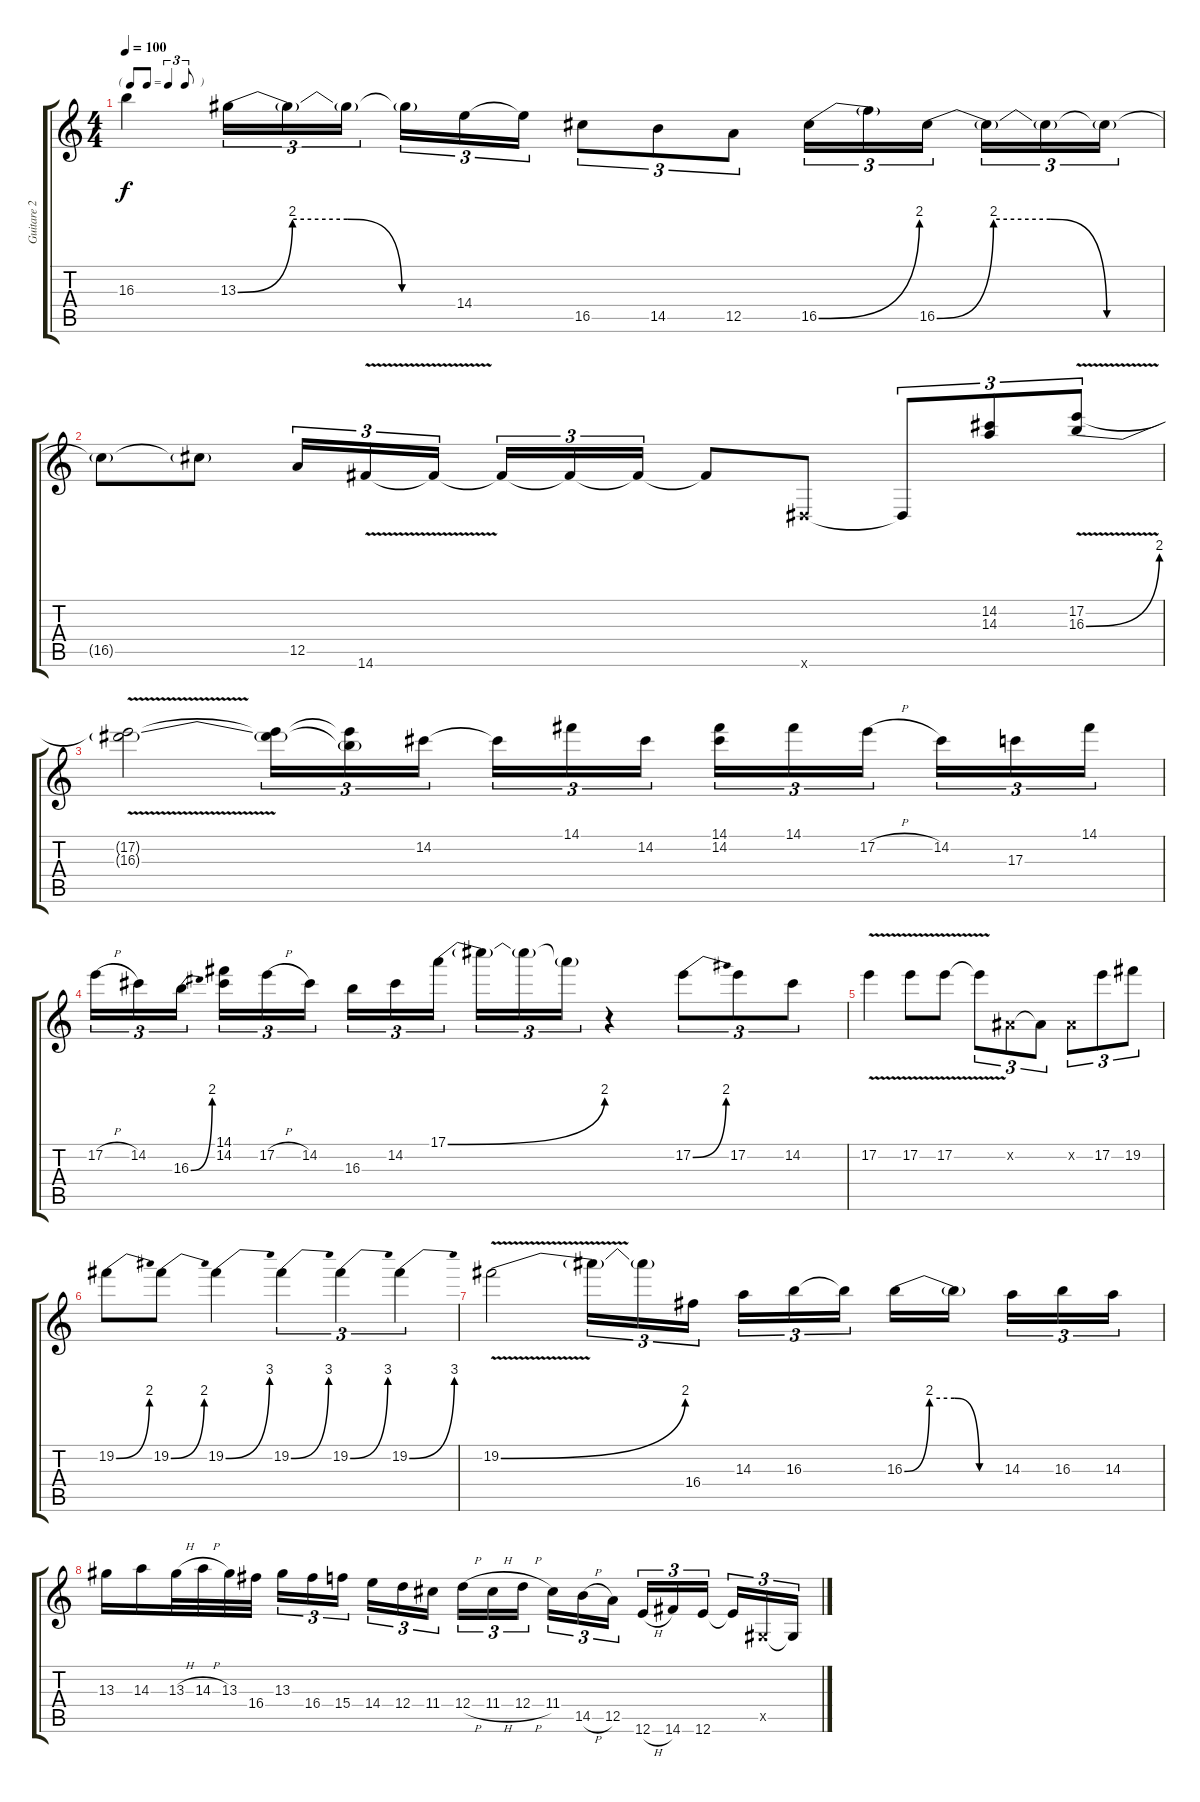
\track ("Guitare 2" "Guitare 2") {instrument overdrivenguitar}
\staff {score tabs}
\tuning (E4 B3 G3 D3 A2 E2) {hide}
\ts (4 4)
\tf triplet8th
\tempo 100
\clef g2
\ks c
16.3{t}.4{dy f} 13.3{be (custom 0 0 15 8 30 8 45 0 60 0)}.16{tu (3 2)} 13.3{t}.16{tu (3 2)} 13.3{t}.16{tu (3 2)} 13.3{t}.16{tu (3 2)} 14.4.16{tu (3 2)} 14.4{t}.16{tu (3 2)} 16.5.8{tu (3 2)} 14.5.8{tu (3 2)} 12.5.8{tu (3 2)} 16.5{be (bend 0 0 60 8)}.16{tu (3 2)} 16.5{t}.16{tu (3 2)} 16.5{be (custom 0 0 15 8 30 8 45 0 60 0)}.16{tu (3 2)} 16.5{t}.16{tu (3 2)} 16.5{t}.16{tu (3 2)} 16.5{t}.16{tu (3 2)} |
16.5{t}.8 16.5{t}.8 12.5.16{tu (3 2)} 14.6{v}.16{tu (3 2)} 14.6{t}.16{tu (3 2)} 14.6{t}.16{tu (3 2)} 14.6{t}.16{tu (3 2)} 14.6{t}.16{tu (3 2)} 14.6{t}.8 -1.6{x}.8 -1.6{t}.8{tu (3 2)} (14.2 14.3).8{tu (3 2)} (17.2{v} 16.3{be (bend 0 0 60 8) v}).8{tu (3 2)} |
(17.2{t} 16.3{t}).2 (17.2{t} 16.3{t}).16{tu (3 2)} (17.2{t} 16.3{t}).16{tu (3 2)} 14.2.16{tu (3 2)} 14.2{t}.16{tu (3 2)} 14.1.16{tu (3 2)} 14.2.16{tu (3 2)} (14.1 14.2).16{tu (3 2)} 14.1.16{tu (3 2)} 17.2{h}.16{tu (3 2)} 14.2.16{tu (3 2)} 17.3.16{tu (3 2)} 14.1.16{tu (3 2)} |
17.2{h}.16{tu (3 2)} 14.2.16{tu (3 2)} 16.3{be (bend 0 0 60 8)}.16{tu (3 2)} (14.1 14.2).16{tu (3 2)} 17.2{h}.16{tu (3 2)} 14.2.16{tu (3 2)} 16.3.16{tu (3 2)} 14.2.16{tu (3 2)} 17.1{be (bend 0 0 60 8)}.16{tu (3 2)} 17.1{t}.16{tu (3 2)} 17.1{t}.16{tu (3 2)} 17.1{t}.16{tu (3 2)} r.4 17.2{be (bend 0 0 60 8)}.8{tu (3 2)} 17.2.8{tu (3 2)} 14.2.8{tu (3 2)} |
17.2{v}.4 17.2{v}.8 17.2{v}.8 17.2{t}.8{tu (3 2)} -1.2{x}.8{tu (3 2)} -1.2{t}.8{tu (3 2)} -1.2{x}.8{tu (3 2)} 17.2.8{tu (3 2)} 19.2.8{tu (3 2)} |
19.2{be (bend 0 0 60 8)}.8 19.2{be (bend 0 0 60 8)}.8 19.2{be (bend 0 0 60 12)}.4 19.2{be (bend 0 0 60 12)}.4{tu (3 2)} 19.2{be (bend 0 0 60 12)}.4{tu (3 2)} 19.2{be (bend 0 0 60 12)}.4{tu (3 2)} |
19.2{be (bend 0 0 60 8) v}.2 19.2{t}.16{tu (3 2)} 19.2{t}.16{tu (3 2)} 16.4.16{tu (3 2)} 14.3.16{tu (3 2)} 16.3.16{tu (3 2)} 16.3{t}.16{tu (3 2)} 16.3{be (custom 0 0 15 8 30 8 45 0 60 0)}.16 16.3{t}.16 14.3.16{tu (3 2)} 16.3.16{tu (3 2)} 14.3.16{tu (3 2)} |
13.3.16 14.3.16 13.3{h}.32 14.3{h}.32 13.3.32 16.4.32 13.3.16{tu (3 2)} 16.4.16{tu (3 2)} 15.4.16{tu (3 2)} 14.4.16{tu (3 2)} 12.4.16{tu (3 2)} 11.4.16{tu (3 2)} 12.4{h}.16{tu (3 2)} 11.4{h}.16{tu (3 2)} 12.4{h}.16{tu (3 2)} 11.4.16{tu (3 2)} 14.5{h}.16{tu (3 2)} 12.5.16{tu (3 2)} 12.6{h}.16{tu (3 2)} 14.6.16{tu (3 2)} 12.6.16{tu (3 2)} 12.6{t}.16{tu (3 2)} -1.5{x}.16{tu (3 2)} -1.5{t}.16{tu (3 2)}
